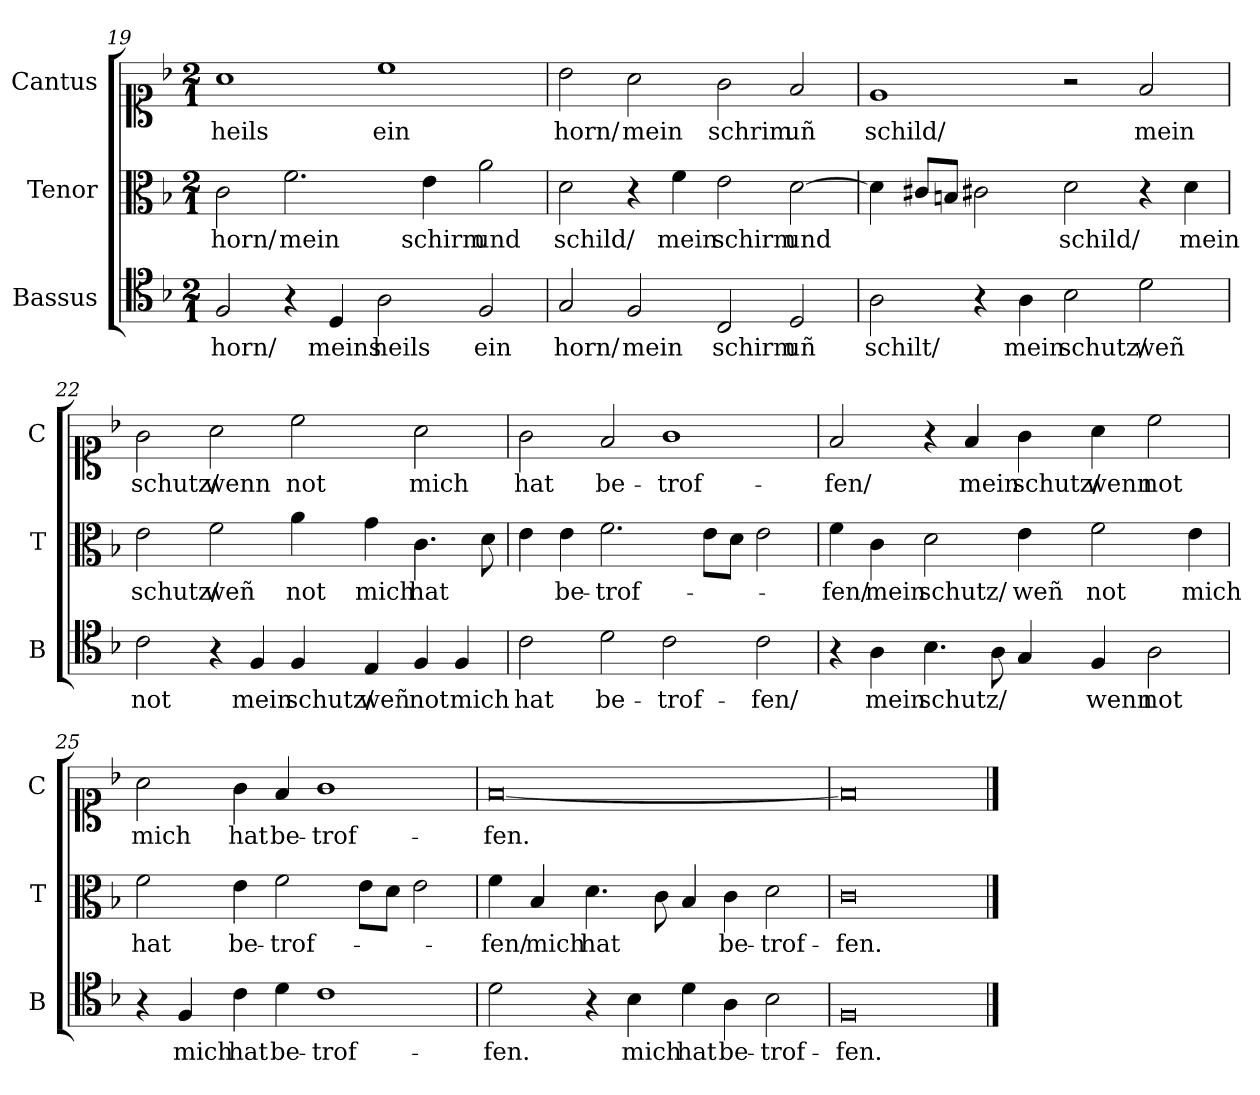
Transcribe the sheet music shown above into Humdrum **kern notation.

**kern	**text	**kern	**text	**kern	**text
*part3	*part3	*part2	*part2	*part1	*part1
*staff3	*staff3	*staff2	*staff2	*staff1	*staff1
*I"Bassus	*	*I"Tenor	*	*I"Cantus	*
*I'B	*	*I'T	*	*I'C	*
*clefC4	*	*clefC3	*	*clefC1	*
*k[b-]	*	*k[b-]	*	*k[b-]	*
*F:ion	*	*F:ion	*	*F:ion	*
*M2/1	*	*M2/1	*	*M2/1	*
=19	=19	=19	=19	=19	=19
2F	horn/	2c	horn/	1a	heils
4r	.	2.f	mein	.	.
!	!LO:LY:i	!	!	!	!
4D	meins	.	.	.	.
!	!LO:LY:i	!	!	!	!
2A	heils	.	.	1cc	ein
.	.	4e	schirm	.	.
!	!LO:LY:i	!	!	!	!
2F	ein	2a	und	.	.
=20	=20	=20	=20	=20	=20
!	!LO:LY:i	!	!	!	!
2G	horn/	2d	schild/	2b-	horn/
2F	mein	4r	.	2a	mein
!	!	!	!LO:LY:i	!	!
.	.	4f	mein	.	.
!	!	!	!LO:LY:i	!	!
2C	schirm	2e	schirm	2g	schrim
!	!	!	!LO:LY:i	!	!
2D	uñ	[2d	und	2f	uñ
=21	=21	=21	=21	=21	=21
2A	schilt/	4d]	.	1e	schild/
.	.	8c#X/L	.	.	.
.	.	8Bn/J	.	.	.
4r	.	2c#X	.	.	.
4A	mein	.	.	.	.
!	!	!	!LO:LY:i	!	!
2B-	schutz/	2d	schild/	2r	.
2d	weñ	4r	.	2f	mein
.	.	4d	mein	.	.
=22	=22	=22	=22	=22	=22
2c	not	2e	schutz/	2g	schutz/
4r	.	2f	weñ	2a	wenn
4F	mein	.	.	.	.
4F	schutz/	4a	not	2cc	not
4E	weñ	4g	mich	.	.
4F	not	4.c	hat	2a	mich
4F	mich	.	.	.	.
.	.	8d	.	.	.
=23	=23	=23	=23	=23	=23
2c	hat	4e	.	2g	hat
.	.	4e	be-	.	.
2d	be-	2.f	-trof-	2f	be-
2c	-trof-	.	.	1g	-trof-
.	.	8e\L	.	.	.
.	.	8d\J	.	.	.
2c	-fen/	2e	.	.	.
=24	=24	=24	=24	=24	=24
4r	.	4f	-fen/	2f	-fen/
4A	mein	4c	mein	.	.
4.B-	schutz/	2d	schutz/	4r	.
.	.	.	.	4f	mein
8A	.	.	.	.	.
4G	.	4e	weñ	4g	schutz/
4F	wenn	2f	not	4a	wenn
2A	not	.	.	2cc	not
.	.	4e	mich	.	.
=25	=25	=25	=25	=25	=25
4r	.	2f	hat	2a	mich
4F	mich	.	.	.	.
4c	hat	4e	be-	4g	hat
4d	be-	2f	-trof-	4f	be-
1c	-trof-	.	.	1g	-trof-
.	.	8e\L	.	.	.
.	.	8d\J	.	.	.
.	.	2e	.	.	.
=26	=26	=26	=26	=26	=26
2d	-fen.	4f	-fen/	[0f	-fen.
.	.	4B-	mich	.	.
4r	.	4.d	hat	.	.
!	!LO:LY:i	!	!	!	!
4B-	mich	.	.	.	.
.	.	8c	.	.	.
!	!LO:LY:i	!	!	!	!
4d	hat	4B-	.	.	.
!	!LO:LY:i	!	!	!	!
4A	be-	4c	be-	.	.
!	!LO:LY:i	!	!	!	!
2B-	-trof-	2d	-trof-	.	.
=27	=27	=27	=27	=27	=27
!	!LO:LY:i	!	!	!	!
0F	-fen.	0c	-fen.	0f]	.
==	==	==	==	==	==
*-	*-	*-	*-	*-	*-
